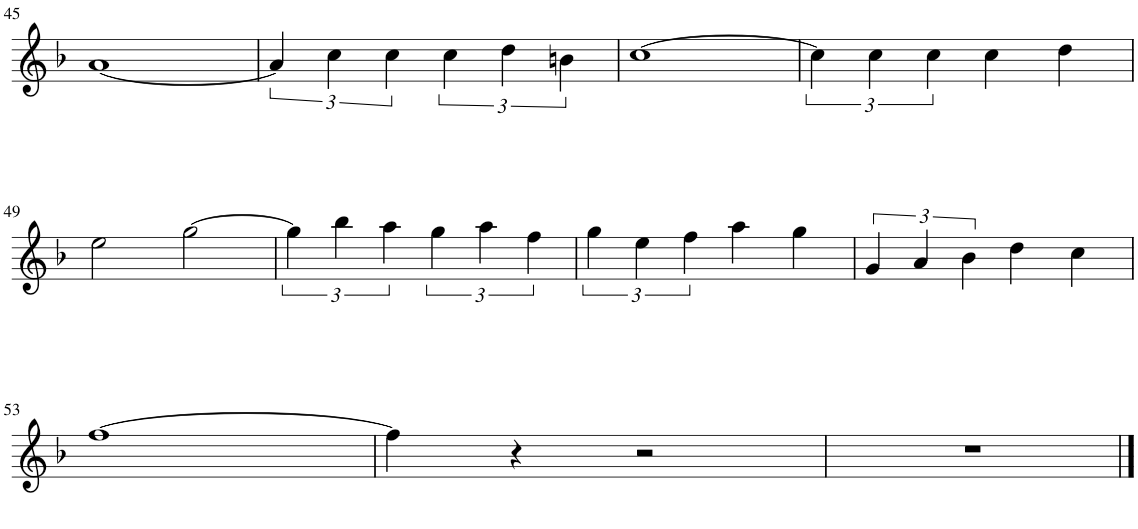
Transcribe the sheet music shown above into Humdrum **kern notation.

**kern
*part1
*staff1
*I"Flute, Flute
!!LO:PB:g=z
*clefG2
*k[b-]
*M4/4
=45
[1a
=46
6a/]
6cc\
6cc\
6cc\
6dd\
6bn\
=47
[1cc
=48
6cc\]
6cc\
6cc\
4cc\
4dd\
!!LO:LB:g=z
=49
2ee\
[2gg\
=50
6gg\]
6bb-\
6aa\
6gg\
6aa\
6ff\
=51
6gg\
6ee\
6ff\
4aa\
4gg\
=52
6g/
6a/
6b-\
4dd\
4cc\
!!LO:LB:g=z
=53
[1ff
=54
4ff\]
4r
2r
=55
1r
==
*-
